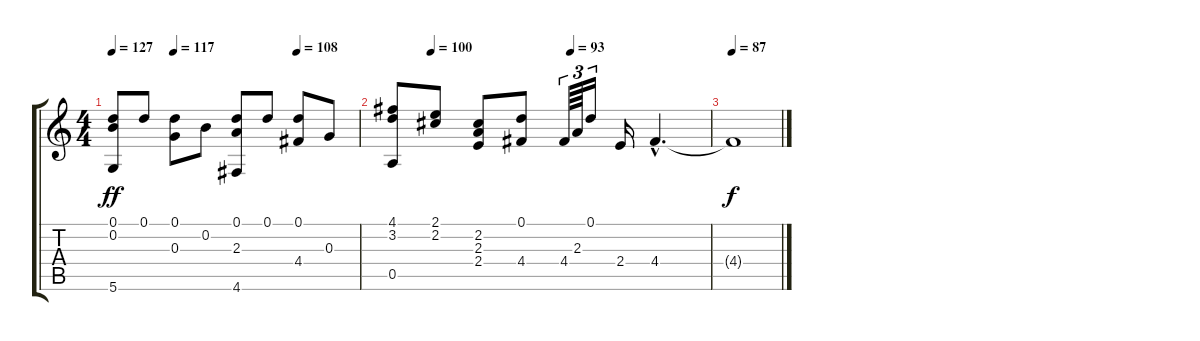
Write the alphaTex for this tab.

\track "" {instrument acousticguitarsteel}
\staff {score tabs}
\tuning (D4 B3 G3 D3 A2 D2) {hide}
\ts (4 4)
\tempo 127
\tempo (117 0.25)
\tempo (108 0.75)
\clef g2
\ks c
(0.1 0.2 5.6).8{dy ff} 0.1.8 (0.1 0.3).8 0.2.8 (0.1 2.3 4.6).8 0.1.8 (0.1 4.4).8 0.3.8 |
\tempo (100 0.125)
\tempo (93 0.5625)
(4.1 3.2 0.5).8 (2.1 2.2).8 (2.2 2.3 2.4).8 (0.1 4.4).8 4.4.64{tu (3 2)} 2.3.64{tu (3 2)} 0.1.16{tu (3 2)} 2.4.16 4.4{hac}.4{d} |
\tempo 87
4.4{t}.1{dy f}
